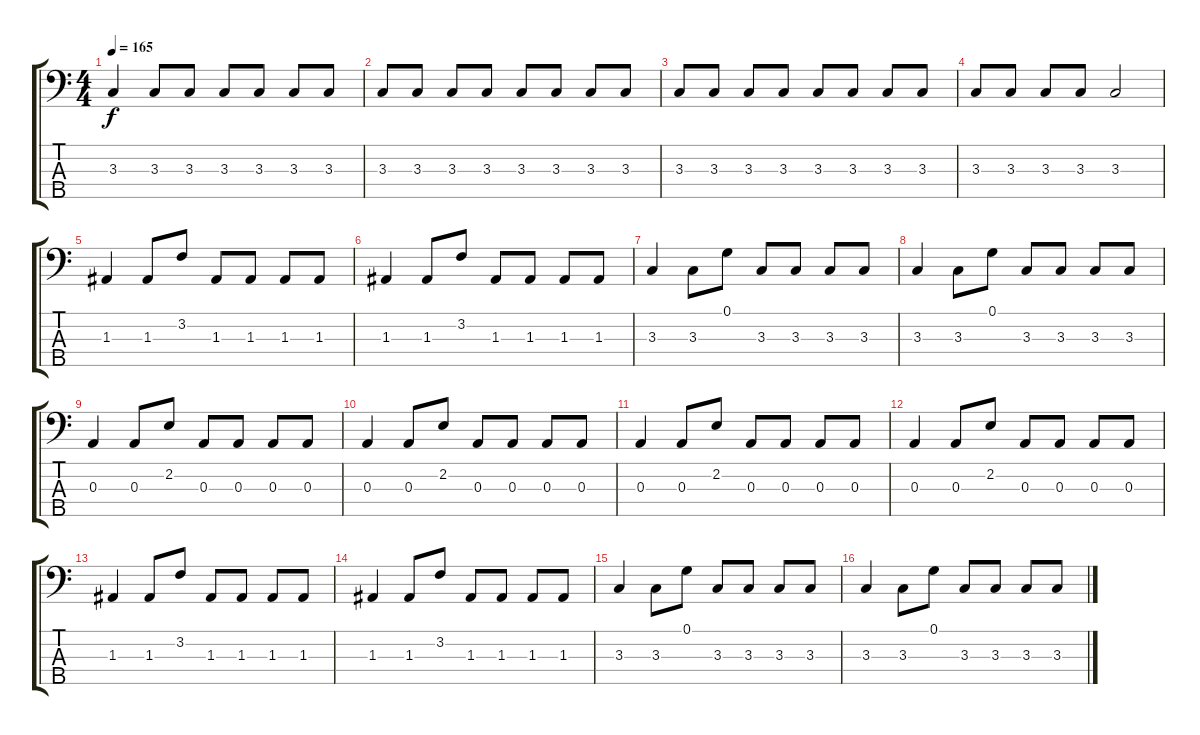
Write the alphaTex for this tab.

\track "" {instrument electricbassfinger}
\staff {score tabs}
\tuning (G2 D2 A1 E1 B0) {hide}
\ts (4 4)
\tempo 165
\clef f4
\ks c
3.3.4{dy f} 3.3.8 3.3.8 3.3.8 3.3.8 3.3.8 3.3.8 |
3.3.8 3.3.8 3.3.8 3.3.8 3.3.8 3.3.8 3.3.8 3.3.8 |
3.3.8 3.3.8 3.3.8 3.3.8 3.3.8 3.3.8 3.3.8 3.3.8 |
3.3.8 3.3.8 3.3.8 3.3.8 3.3.2 |
1.3.4 1.3.8 3.2.8 1.3.8 1.3.8 1.3.8 1.3.8 |
1.3.4 1.3.8 3.2.8 1.3.8 1.3.8 1.3.8 1.3.8 |
3.3.4 3.3.8 0.1.8 3.3.8 3.3.8 3.3.8 3.3.8 |
3.3.4 3.3.8 0.1.8 3.3.8 3.3.8 3.3.8 3.3.8 |
0.3.4 0.3.8 2.2.8 0.3.8 0.3.8 0.3.8 0.3.8 |
0.3.4 0.3.8 2.2.8 0.3.8 0.3.8 0.3.8 0.3.8 |
0.3.4 0.3.8 2.2.8 0.3.8 0.3.8 0.3.8 0.3.8 |
0.3.4 0.3.8 2.2.8 0.3.8 0.3.8 0.3.8 0.3.8 |
1.3.4 1.3.8 3.2.8 1.3.8 1.3.8 1.3.8 1.3.8 |
1.3.4 1.3.8 3.2.8 1.3.8 1.3.8 1.3.8 1.3.8 |
3.3.4 3.3.8 0.1.8 3.3.8 3.3.8 3.3.8 3.3.8 |
3.3.4 3.3.8 0.1.8 3.3.8 3.3.8 3.3.8 3.3.8
